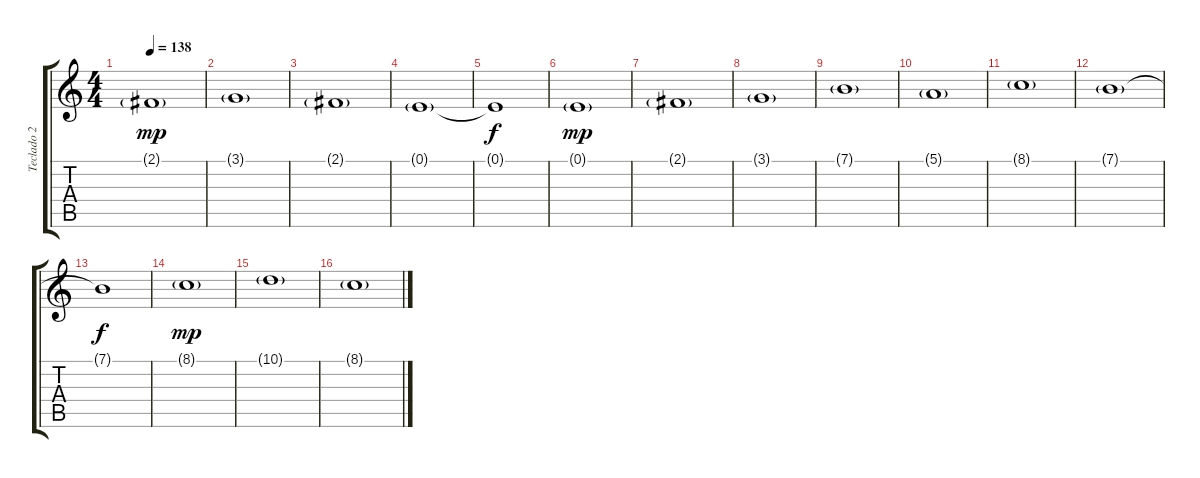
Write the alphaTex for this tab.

\track ("Teclado 2" "Teclado 2") {instrument stringensemble2}
\staff {score tabs}
\tuning (E4 B3 G3 D3 A2 E2) {hide}
\ts (4 4)
\tempo 138
\clef g2
\ks c
2.1{g}.1{dy mp} |
3.1{g}.1 |
2.1{g}.1 |
0.1{g}.1 |
0.1{t}.1{dy f} |
0.1{g}.1{dy mp} |
2.1{g}.1 |
3.1{g}.1 |
7.1{g}.1 |
5.1{g}.1 |
8.1{g}.1 |
7.1{g}.1 |
7.1{t}.1{dy f} |
8.1{g}.1{dy mp} |
10.1{g}.1 |
8.1{g}.1
